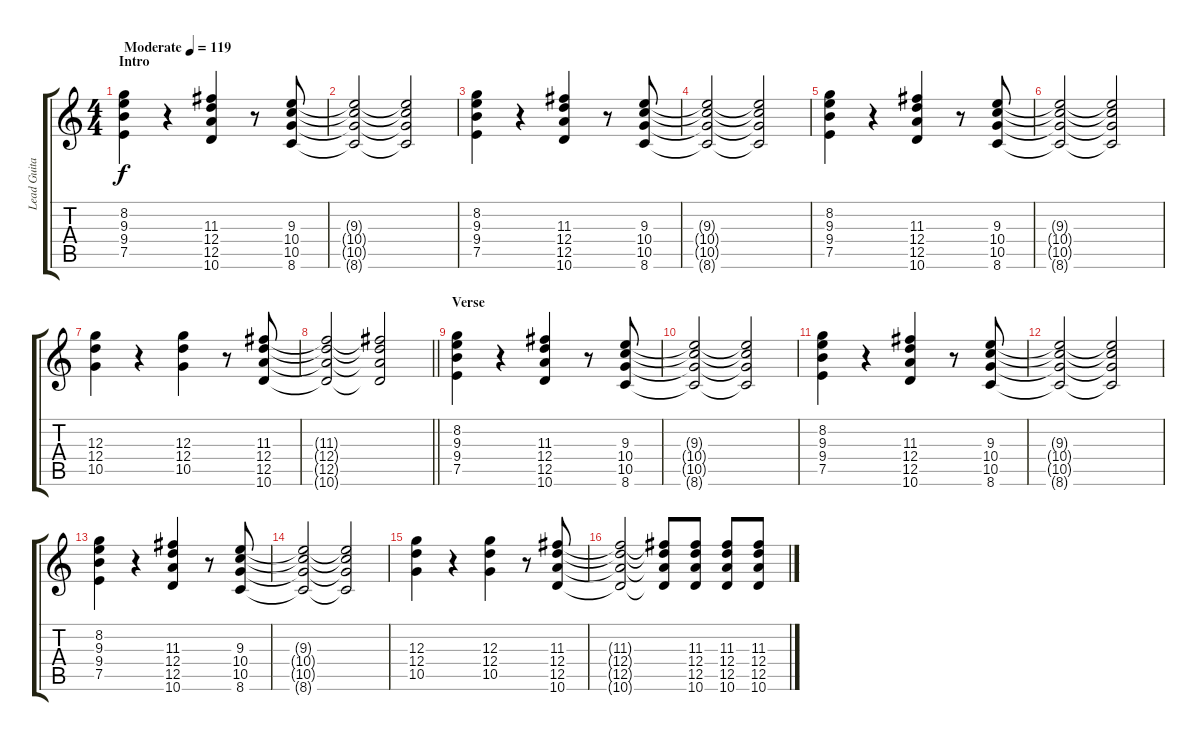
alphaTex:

\track ("Lead Guitar" "Lead Guita") {instrument acousticguitarsteel}
\staff {score tabs}
\tuning (E4 B3 G3 D3 A2 E2) {hide}
\ts (4 4)
\section ("" "Intro")
\tempo (119 "Moderate")
\clef g2
\ks c
(8.2 9.3 9.4 7.5).4{dy f instrument acousticguitarsteel} r.4 (11.3 12.4 12.5 10.6).4 r.8 (9.3 10.4 10.5 8.6).8 |
(9.3{t} 10.4{t} 10.5{t} 8.6{t}).2 (9.3{t} 10.4{t} 10.5{t} 8.6{t}).2 |
(8.2 9.3 9.4 7.5).4 r.4 (11.3 12.4 12.5 10.6).4 r.8 (9.3 10.4 10.5 8.6).8 |
(9.3{t} 10.4{t} 10.5{t} 8.6{t}).2 (9.3{t} 10.4{t} 10.5{t} 8.6{t}).2 |
(8.2 9.3 9.4 7.5).4 r.4 (11.3 12.4 12.5 10.6).4 r.8 (9.3 10.4 10.5 8.6).8 |
(9.3{t} 10.4{t} 10.5{t} 8.6{t}).2 (9.3{t} 10.4{t} 10.5{t} 8.6{t}).2 |
(12.3 12.4 10.5).4 r.4 (12.3 12.4 10.5).4 r.8 (11.3 12.4 12.5 10.6).8 |
\barLineRight lightlight
(11.3{t} 12.4{t} 12.5{t} 10.6{t}).2 (11.3{t} 12.4{t} 12.5{t} 10.6{t}).2 |
\section ("" "Verse")
(8.2 9.3 9.4 7.5).4 r.4 (11.3 12.4 12.5 10.6).4 r.8 (9.3 10.4 10.5 8.6).8 |
(9.3{t} 10.4{t} 10.5{t} 8.6{t}).2 (9.3{t} 10.4{t} 10.5{t} 8.6{t}).2 |
(8.2 9.3 9.4 7.5).4 r.4 (11.3 12.4 12.5 10.6).4 r.8 (9.3 10.4 10.5 8.6).8 |
(9.3{t} 10.4{t} 10.5{t} 8.6{t}).2 (9.3{t} 10.4{t} 10.5{t} 8.6{t}).2 |
(8.2 9.3 9.4 7.5).4 r.4 (11.3 12.4 12.5 10.6).4 r.8 (9.3 10.4 10.5 8.6).8 |
(9.3{t} 10.4{t} 10.5{t} 8.6{t}).2 (9.3{t} 10.4{t} 10.5{t} 8.6{t}).2 |
(12.3 12.4 10.5).4 r.4 (12.3 12.4 10.5).4 r.8 (11.3 12.4 12.5 10.6).8 |
(11.3{t} 12.4{t} 12.5{t} 10.6{t}).2 (11.3{t} 12.4{t} 12.5{t} 10.6{t}).8 (11.3 12.4 12.5 10.6).8 (11.3 12.4 12.5 10.6).8 (11.3 12.4 12.5 10.6).8
